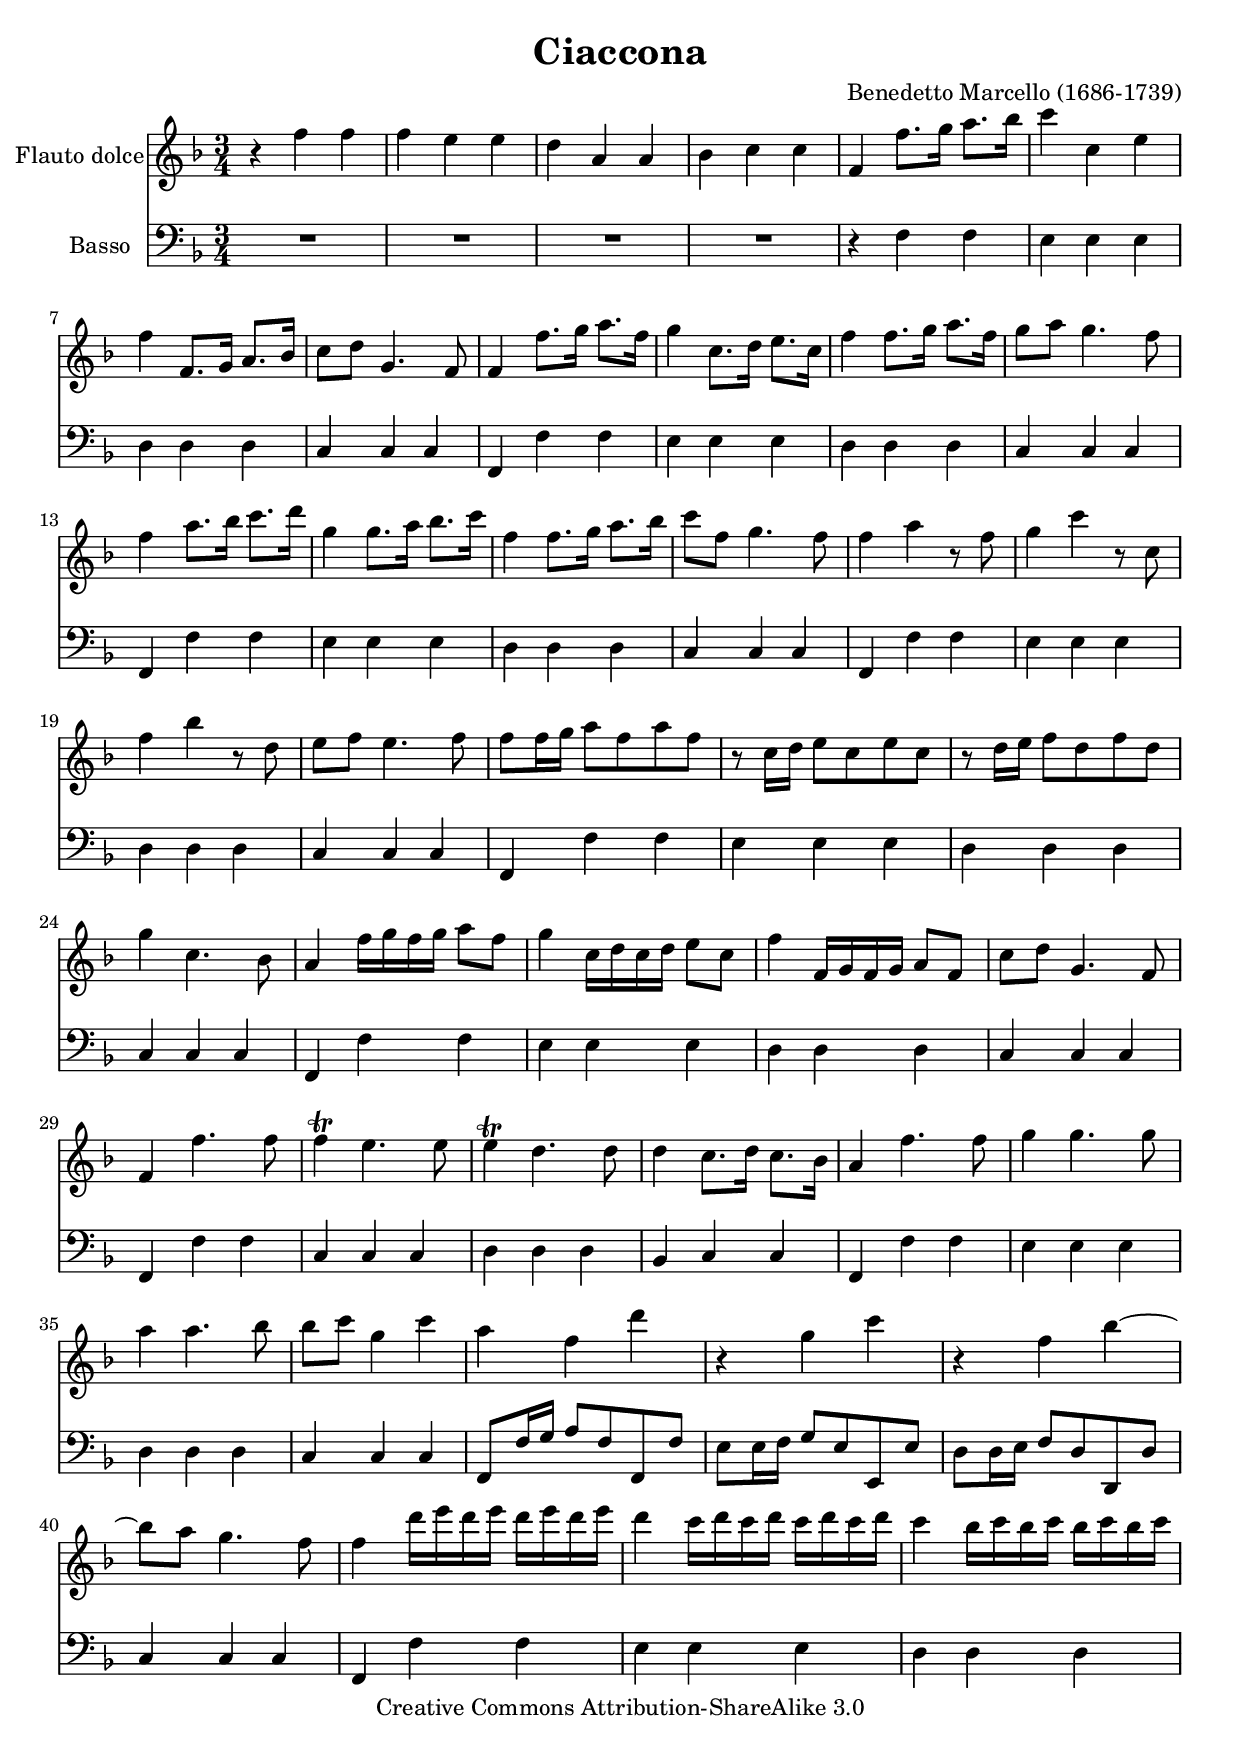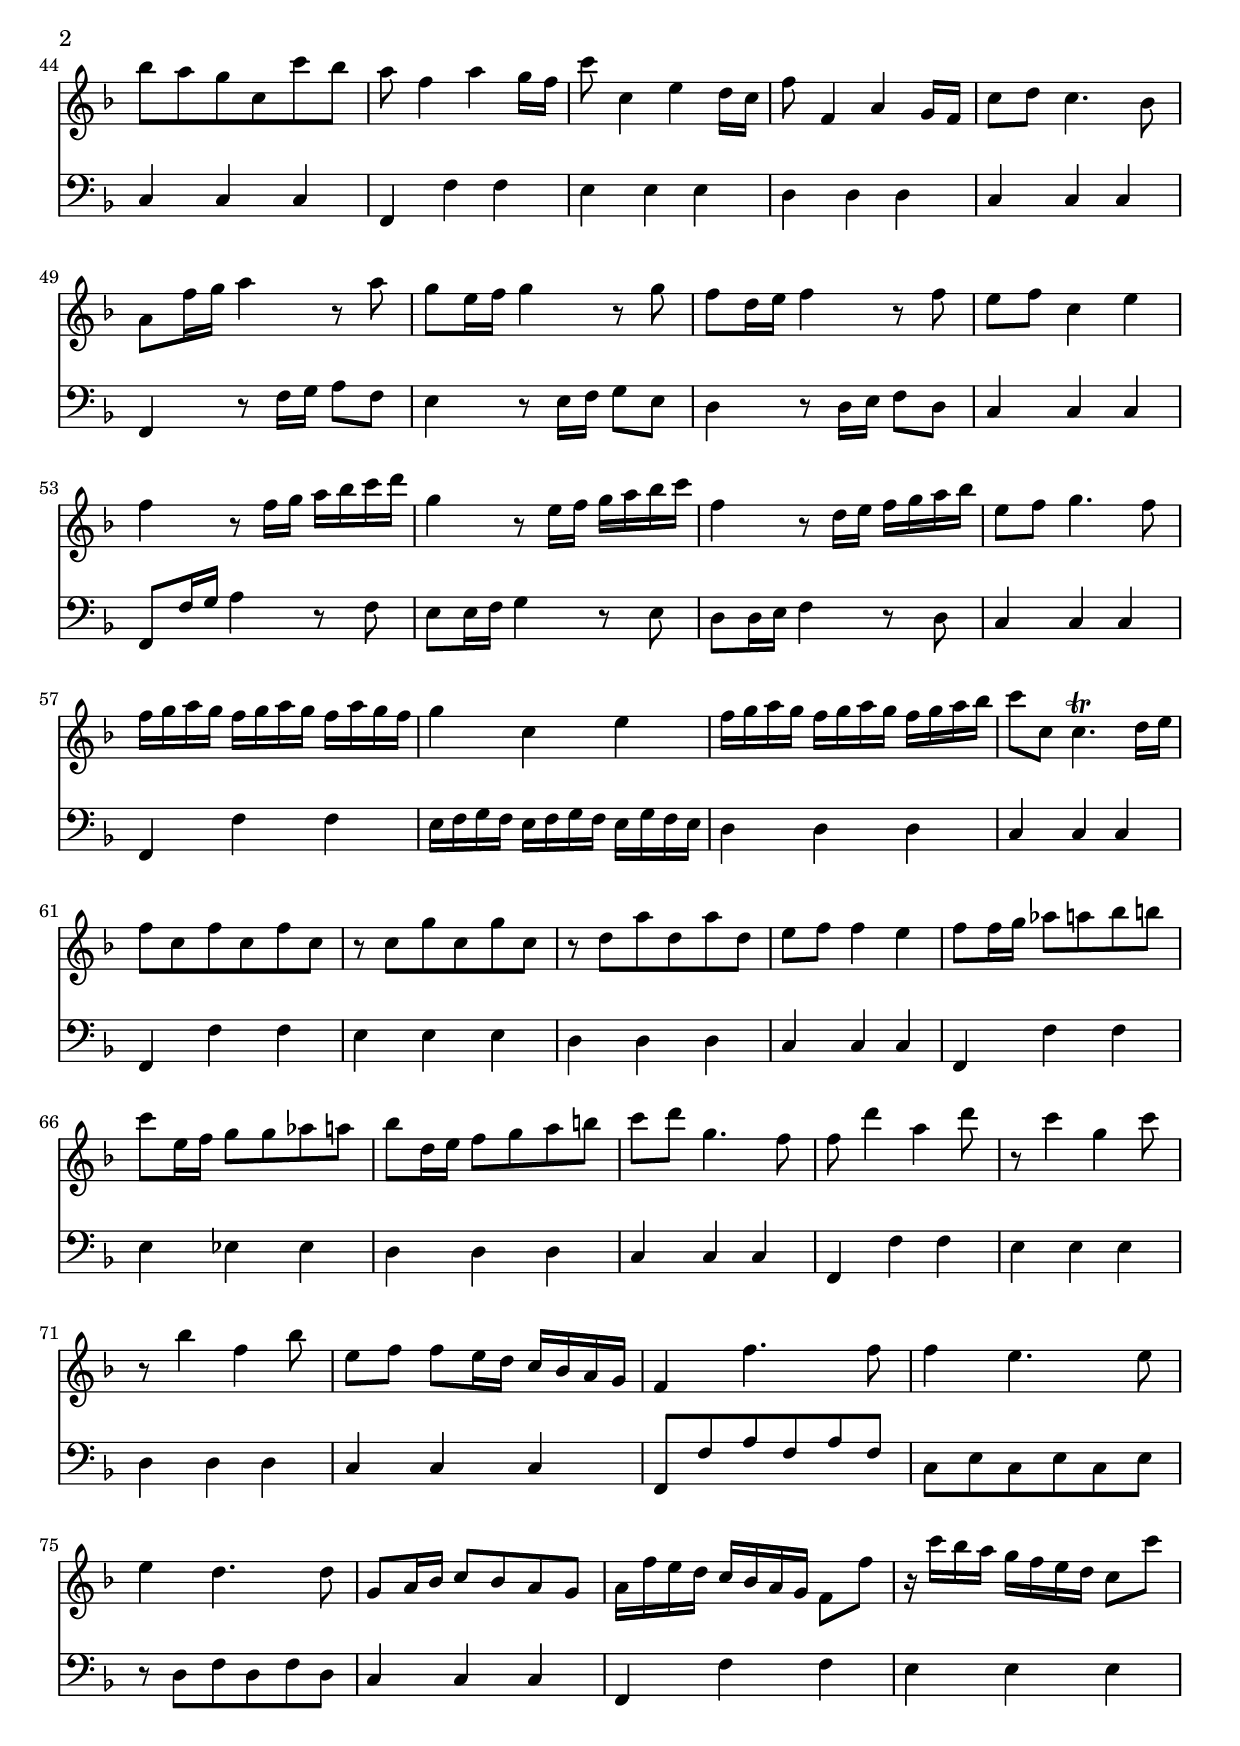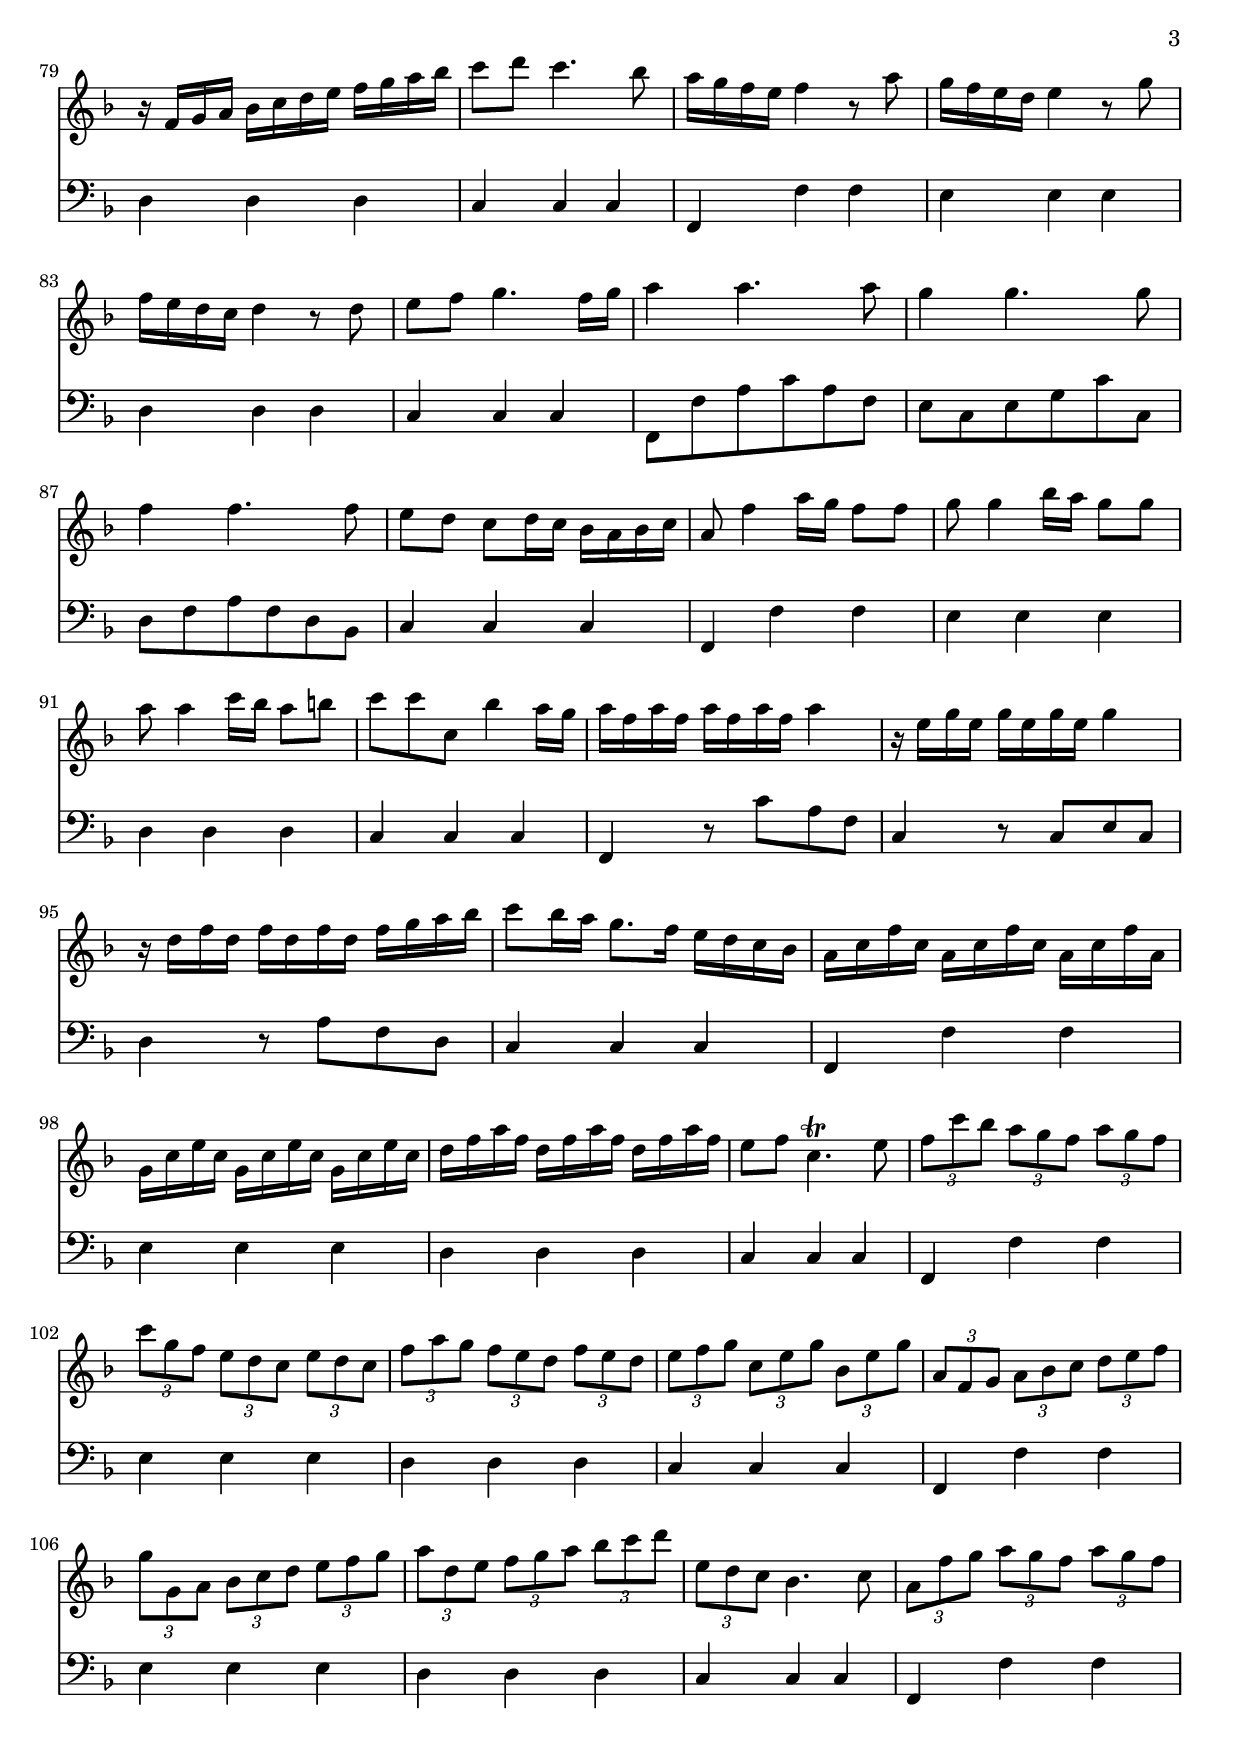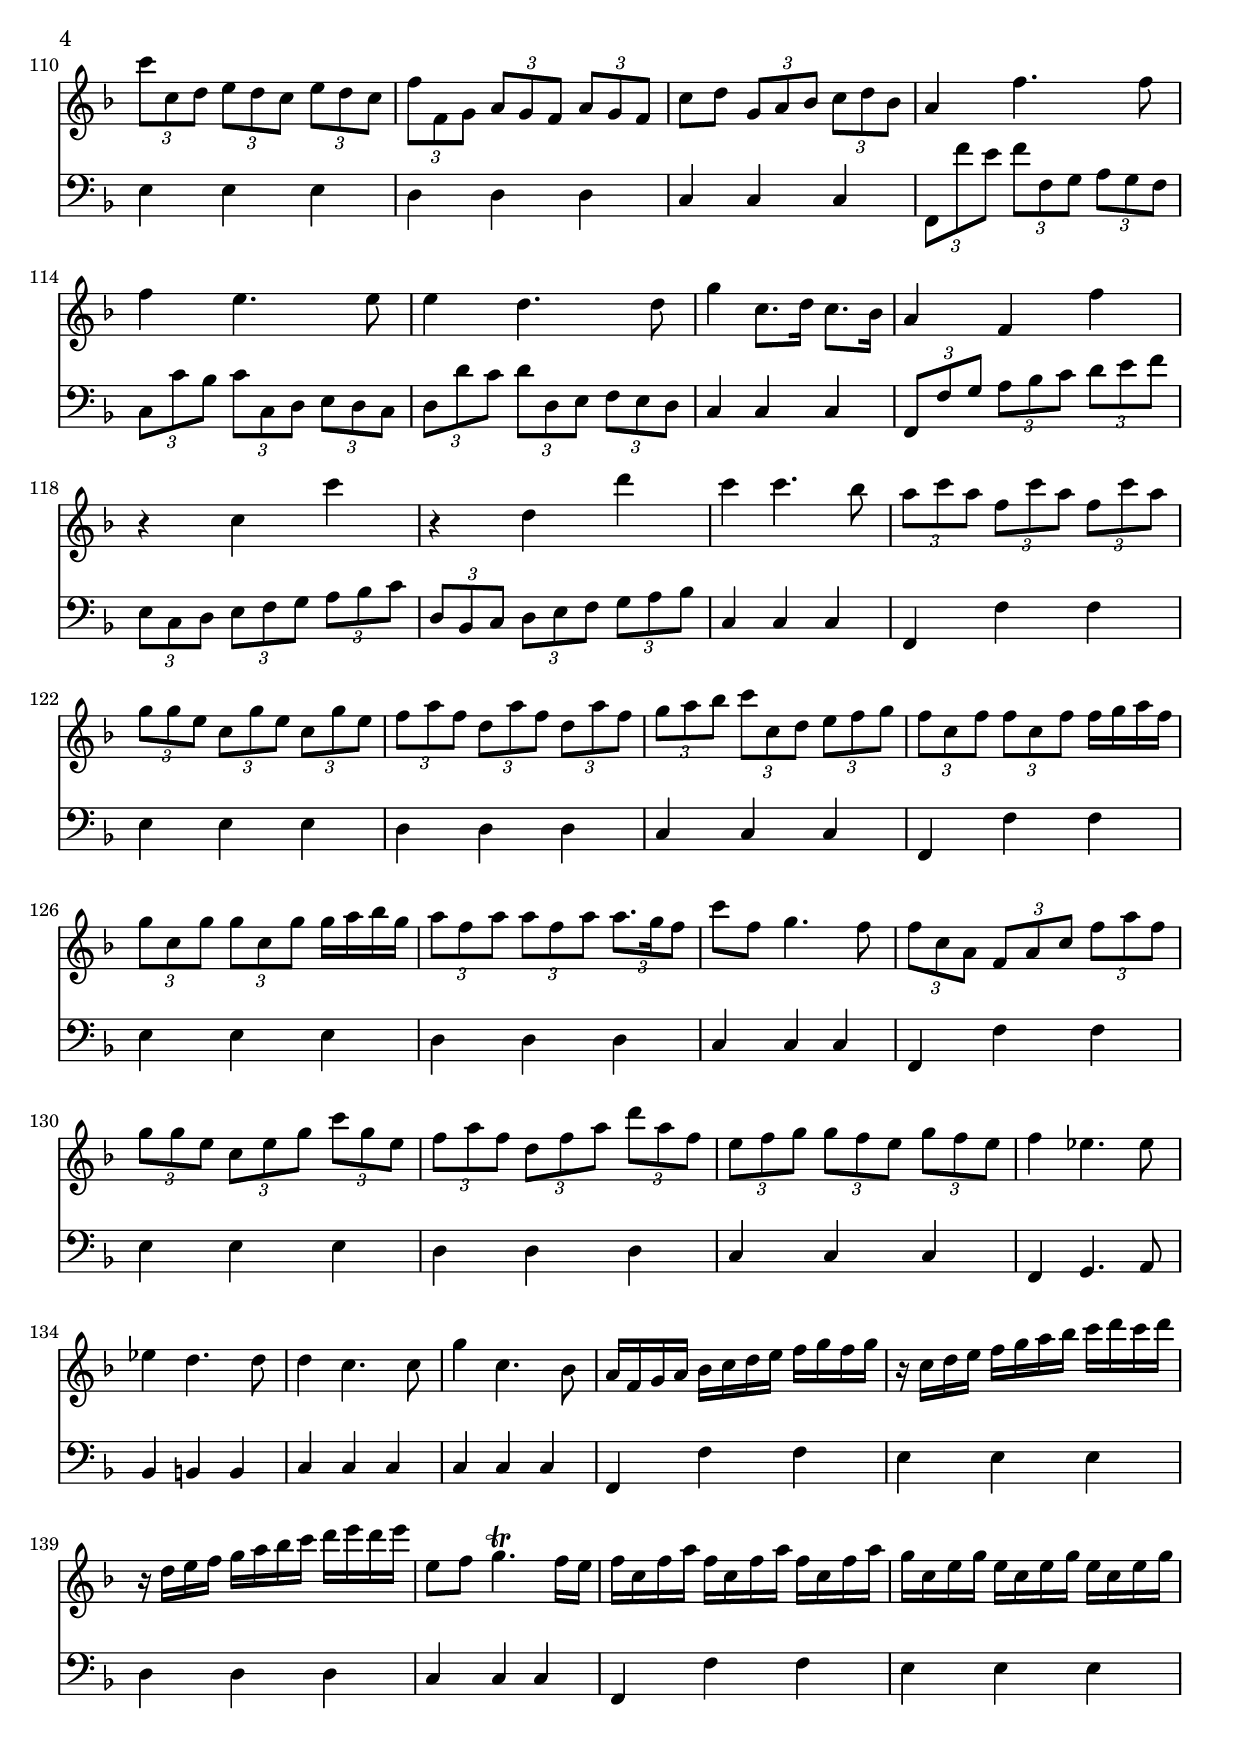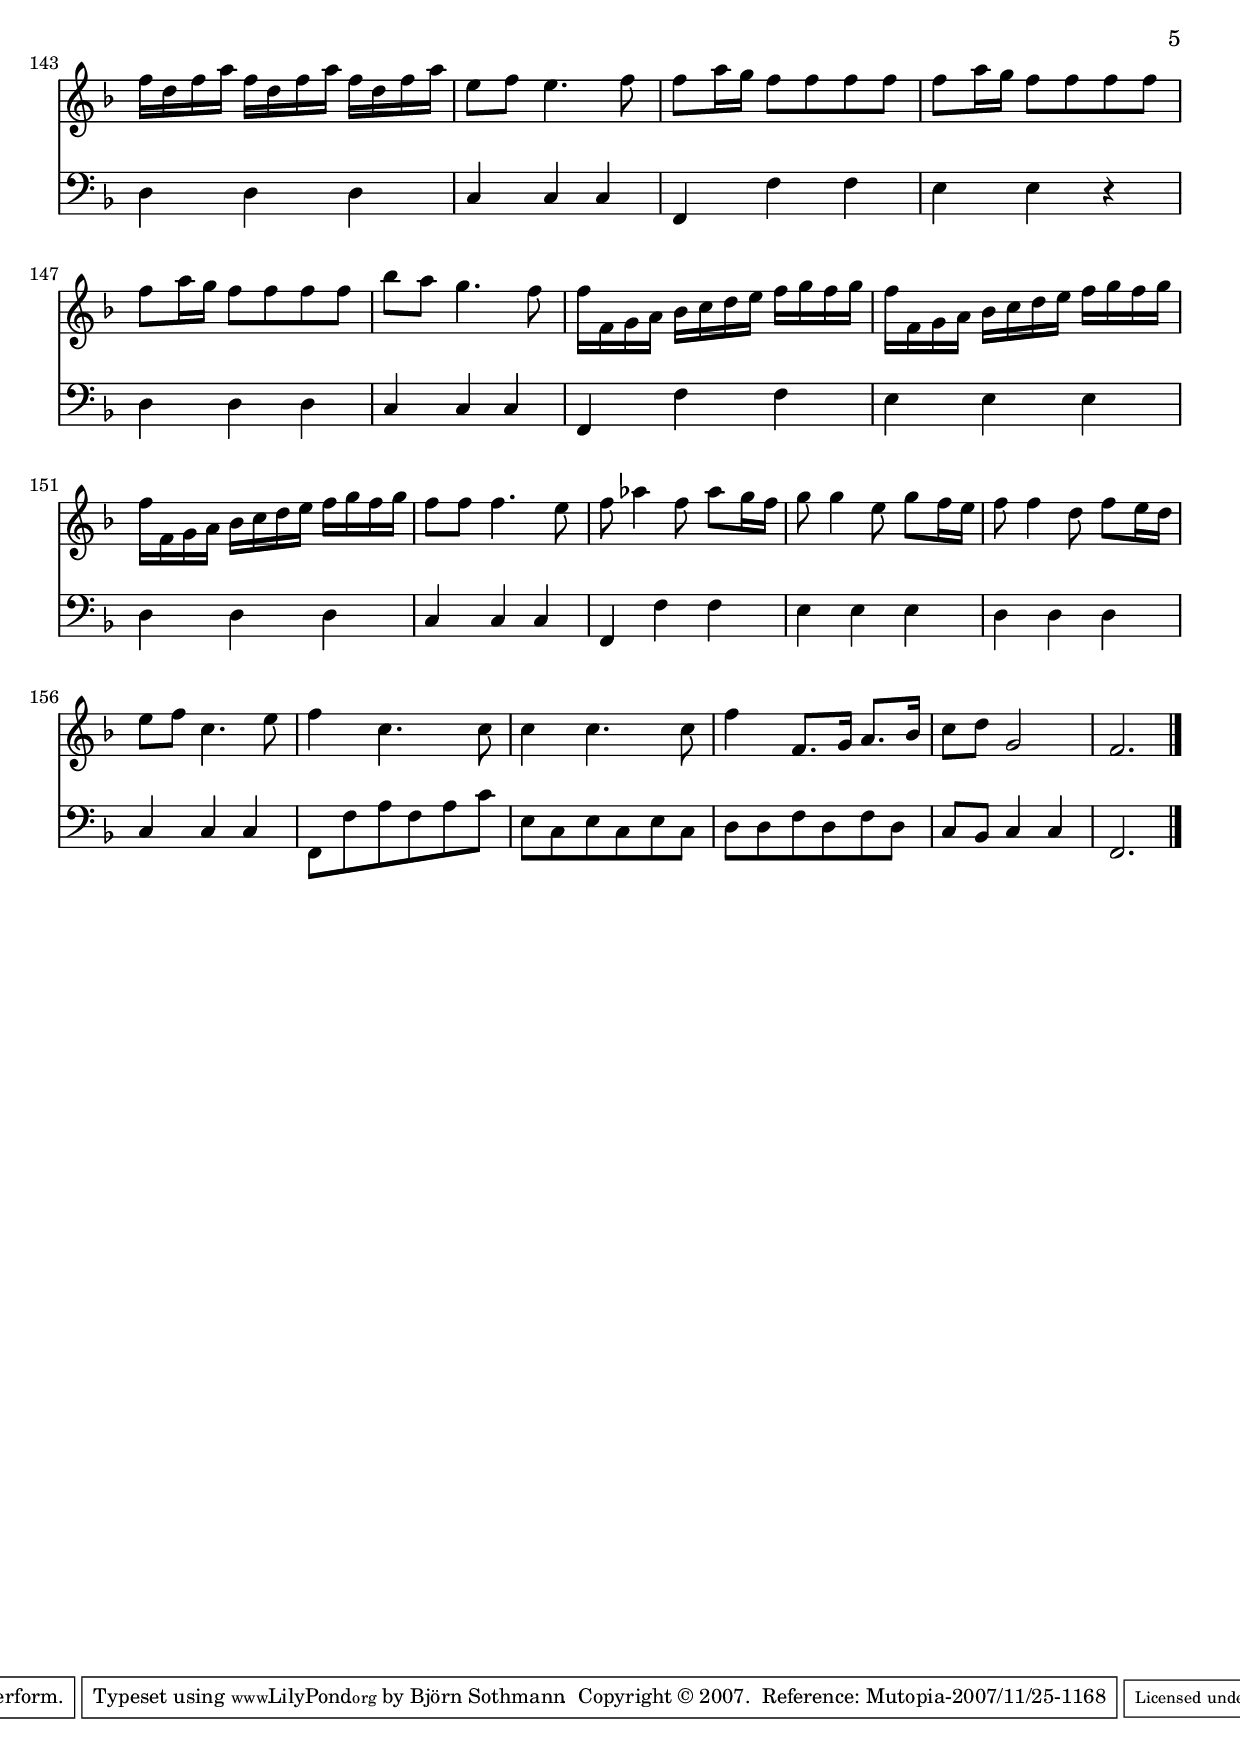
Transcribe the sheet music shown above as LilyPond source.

% Created on Sat Nov 17 18:27:16 CET 2007
\version "2.10.33"

\header {
	title = "Ciaccona"
	composer = "Benedetto Marcello (1686-1739)"
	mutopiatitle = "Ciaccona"
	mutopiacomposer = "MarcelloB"
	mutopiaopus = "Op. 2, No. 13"
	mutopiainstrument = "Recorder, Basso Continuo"
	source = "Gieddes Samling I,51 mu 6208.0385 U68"
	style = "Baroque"
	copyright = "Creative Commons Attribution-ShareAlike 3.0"
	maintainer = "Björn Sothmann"
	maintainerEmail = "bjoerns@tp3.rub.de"
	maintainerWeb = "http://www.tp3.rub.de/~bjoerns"
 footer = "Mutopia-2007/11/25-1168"
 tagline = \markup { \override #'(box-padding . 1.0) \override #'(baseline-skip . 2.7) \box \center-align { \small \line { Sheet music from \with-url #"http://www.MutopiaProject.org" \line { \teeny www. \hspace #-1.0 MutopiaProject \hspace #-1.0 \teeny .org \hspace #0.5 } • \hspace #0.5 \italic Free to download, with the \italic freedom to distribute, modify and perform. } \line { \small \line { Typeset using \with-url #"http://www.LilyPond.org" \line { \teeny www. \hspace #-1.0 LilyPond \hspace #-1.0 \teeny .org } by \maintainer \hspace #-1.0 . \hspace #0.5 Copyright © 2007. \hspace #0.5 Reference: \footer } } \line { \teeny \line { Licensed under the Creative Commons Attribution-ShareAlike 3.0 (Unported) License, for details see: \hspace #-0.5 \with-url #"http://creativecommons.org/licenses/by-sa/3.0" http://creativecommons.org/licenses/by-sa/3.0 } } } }
}

\include "deutsch.ly"


staffAltoRecorder = \new Staff  {
	\time 3/4
	\override Score.MetronomeMark #'stencil = ##f
	\tempo 4 = 100 
	\set Staff.instrumentName="Flauto dolce"
	\set Staff.midiInstrument="recorder"
	\key f \major
	\clef treble
	\relative c'' {
		r4 f f |
		f e e |
		d a a |
		b c c |
		f, f'8. g16 a8. b16 |
		c4 c, e |
		f f,8. g16 a8. b16 |
		c8 d g,4. f8 |
		f4 f'8. g16 a8. f16 |
		g4 c,8. d16 e8. c16 |
		f4 f8. g16 a8. f16 |
		g8 a g4. f8 |
		f4 a8. b16 c8. d16 |
		g,4 g8. a16 b8. c16 |
		f,4 f8. g16 a8. b16 |
		c8 f, g4. f8 |
		f4 a r8 f |
		g4 c r8 c, |
		f4 b r8 d, |
		e f e4. f8 |
		f f16 g a8 f a f |
		r8 c16 d e8 c e c |
		r d16 e f8 d f d |
		g4 c,4. b8 |
		a4 f'16 g f g a8 f |
		g4 c,16 d c d e8 c |
		f4 f,16 g f g a8 f |
		c' d g,4. f8 |
		f4 f'4. f8 |
		f4\trill e4. e8 |
		e4\trill d4. d8 |
		d4 c8. d16 c8. b16 |
		a4 f'4. f8 |
		g4 g4. g8 |
		a4 a4. b8 |
		b c g4 c |
		a f d' |
		r g, c |
		r f, b~ |
		b8 a g4. f8 |
		f4 d'16 e d e d e d e |
		d4 c16 d c d c d c d |
		c4 b16 c b c b c b c |
		b8 a g c, c' b |
		a f4 a g16 f |
		c'8 c,4 e d16 c |
		f8 f,4 a g16 f |
		c'8 d c4. b8 |
		a f'16 g a4 r8 a |
		g e16 f g4 r8 g |
		f d16 e f4 r8 f |
		e f c4 e |
		f r8 f16 g a b c d |
		g,4 r8 e16 f g a b c |
		f,4 r8 d16 e f g a b |
		e,8 f g4. f8 |
		f16 g a g f g a g f a g f |
		g4 c, e |
		f16 g a g f g a g f g a b |
		c8 c, c4.\trill d16 e |
		f8 c f c f c |
		r c g' c, g' c, |
		r d a' d, a' d, |
		e f f4 e |
		f8 f16 g as8 a b h |
		c e,16 f g8 g as a |
		b d,16 e f8 g a h |
		c d g,4. f8 |
		f d'4 a d8 |
		r8 c4 g c8 |
		r8 b4 f b8 |
		e, f f e16 d c b a g |
		f4 f'4. f8 |
		f4 e4. e8 |
		e4 d4. d8 |
		g,8 a16 b c8 b a g |
		a16 f' e d c b a g f8 f' |
		r16 c' b a g f e d c8 c' |
		r16 f,, g a b c d e f g a b |
		c8 d c4. b8 |
		a16 g f e f4 r8 a |
		g16 f e d e4 r8 g |
		f16 e d c d4 r8 d |
		e f g4. f16 g |
		a4 a4. a8 |
		g4 g4. g8 |
		f4 f4. f8 |
		e d c d16 c b a b c |
		a8 f'4 a16 g f8 f |
		g g4 b16 a g8 g |
		a a4 c16 b a8 h |
		c c c, b'4 a16 g |
		a f a f a f a f a4 |
		r16 e g e g e g e g4 |
		r16 d f d f d f d f g a b |
		c8 b16 a g8. f16 e d c b |
		a c f c a c f c a c f a, |
		g c e c g c e c g c e c |
		d f a f d f a f d f a f |
		e8 f c4.\trill e8 |
		\times 2/3 {f c' b} \times 2/3 {a g f} \times 2/3 {a g f} |
		\times 2/3 {c' g f} \times 2/3 {e d c} \times 2/3 {e d c} |
		\times 2/3 {f a g} \times 2/3 {f e d} \times 2/3 {f e d} |
		\times 2/3 {e f g} \times 2/3 {c, e g} \times 2/3 {b, e g} |
		\times 2/3 {a, f g} \times 2/3 {a b c} \times 2/3 {d e f} |
		\times 2/3 {g g, a} \times 2/3 {b c d} \times 2/3 {e f g} |
		\times 2/3 {a d, e} \times 2/3 {f g a} \times 2/3 {b c d} |
		\times 2/3 {e, d c} b4. c8 |
		\times 2/3 {a f' g} \times 2/3 {a g f} \times 2/3 {a g f} |
		\times 2/3 {c' c, d} \times 2/3 {e d c} \times 2/3 {e d c} |
		\times 2/3 {f f, g} \times 2/3 {a g f} \times 2/3 {a g f} |
		c' d \times 2/3 {g, a b} \times 2/3 {c d b} |
		a4 f'4. f8 |
		f4 e4. e8 |
		e4 d4. d8 |
		g4 c,8. d16 c8. b16 |
		a4 f f' |
		r c c' |
		r d, d' |
		c c4. b8 |
		\times 2/3 {a c a} \times 2/3 {f c' a} \times 2/3 {f c' a} |
		\times 2/3 {g g e} \times 2/3 {c g' e} \times 2/3 {c g' e} |
		\times 2/3 {f a f} \times 2/3 {d a' f} \times 2/3 {d a' f} |
		\times 2/3 {g a b} \times 2/3 {c c, d} \times 2/3 {e f g} |
		\times 2/3 {f c f} \times 2/3 {f c f} f16 g a f |
		\times 2/3 {g8 c, g'} \times 2/3 {g c, g'} g16 a b g |
		\times 2/3 {a8 f a} \times 2/3 {a f a} \times 2/3 {a8. g16 f8} |
		c'8 f, g4. f8 |
		\times 2/3 {f c a} \times 2/3 {f a c} \times 2/3 {f a f} |
		\times 2/3 {g g e} \times 2/3 {c e g} \times 2/3 {c g e} |
		\times 2/3 {f a f} \times 2/3 {d f a} \times 2/3 {d a f} |
		\times 2/3 {e f g} \times 2/3 {g f e} \times 2/3 {g f e} |
		f4 es4. es8 |
		es4 d4. d8 |
		d4 c4. c8 |
		g'4 c,4. b8 |
		a16 f g a b c d e f g f g |
		r c, d e f g a b c d c d |
		r d, e f g a b c d e d e |
		e,8 f g4.\trill f16 e |
		f c f a f c f a f c f a |
		g c, e g e c e g e c e g |
		f d f a f d f a f d f a |
		e8 f e4. f8 |
		f a16 g f8 f f f |
		f a16 g f8 f f f |
		f a16 g f8 f f f |
		b a g4. f8 |
		f16 f, g a b c d e f g f g |
		f f, g a b c d e f g f g |
		f f, g a b c d e f g f g |
		f8 f f4. e8 |
		f as4 f8 as8 g16 f |
		g8 g4 e8 g f16 e |
		f8 f4 d8 f e16 d |
		e8 f c4. e8 |
		f4 c4. c8 |
		c4 c4. c8 |
		f4 f,8. g16 a8. b16 |
		c8 d g,2 |
		f2. |
	\bar "|."
	}

}
staffCello = \new Staff  {
	\set Staff.instrumentName="Basso"
	\set Staff.midiInstrument="harpsichord"
	\key f \major
	\clef bass
	\relative c {
		R2.*4 |
		r4 f f |
		e e e |
		d d d |
		c c c |
		f, f' f |
		e e e |
		d d d |
		c c c |
		f, f' f |
		e e e |
		d d d |
		c c c |
		f, f' f |
		e e e |
		d d d |
		c c c |
		f, f' f |
		e e e |
		d d d |
		c c c |
		f, f' f |
		e e e |
		d d d |
		c c c |
		f, f' f |
		c c c |
		d d d |
		b c c |
		f, f' f |
		e e e |
		d d d |
		c c c |
		f,8 f'16 g a8 f f, f' |
		e e16 f g8 e e, e' |
		d d16 e f8 d d, d' |
		c4 c c |
		f, f' f |
		e e e |
		d d d |
		c c c |
		f, f' f |
		e e e |
		d d d |
		c c c |
		f, r8 f'16 g a8 f |
		e4 r8 e16 f g8 e |
		d4 r8 d16 e f8 d |
		c4 c c |
		f,8 f'16 g a4 r8 f |
		e e16 f g4 r8 e |
		d d16 e f4 r8 d |
		c4 c c |
		f, f' f |
		e16 f g f e f g f e g f e |
		d4 d d |
		c c c |
		f, f' f |
		e e e |
		d d d |
		c c c |
		f, f' f |
		e es es |
		d d d |
		c c c |
		f, f' f |
		e e e |
		d d d |
		c c c |
		f,8 f' a f a f |
		c e c e c e |
		r d f d f d |
		c4 c c |
		f, f' f |
		e e e |
		d d d |
		c c c |
		f, f' f |
		e e e |
		d d d |
		c c c |
		f,8 f' a c a f |
		e c e g c c, |
		d f a f d b |
		c4 c c |
		f, f' f |
		e e e |
		d d d |
		c c c |
		f, r8 c'' a f |
		c4 r8 c e c |
		d4 r8 a' f d |
		c4 c c |
		f, f' f |
		e e e |
		d d d |
		c c c |
		f, f' f |
		e e e |
		d d d |
		c c c |
		f, f' f |
		e e e |
		d d d |
		c c c |
		f, f' f |
		e e e |
		d d d |
		c c c |
		\times 2/3 {f,8 f'' e} \times 2/3 {f f, g} \times 2/3 {a g f} |
		\times 2/3 {c c' b} \times 2/3 {c c, d} \times 2/3 {e d c} |
		\times 2/3 {d d' c} \times 2/3 {d d, e} \times 2/3 {f e d} |
		c4 c c |
		\times 2/3 {f,8 f' g} \times 2/3 {a b c} \times 2/3 {d e f} |
		\times 2/3 {e, c d} \times 2/3 {e f g} \times 2/3 {a b c} |
		\times 2/3 {d, b c} \times 2/3 {d e f} \times 2/3 {g a b} |
		c,4 c c |
		f, f' f |
		e e e |
		d d d |
		c c c |
		f, f' f |
		e e e |
		d d d |
		c c c |
		f, f' f |
		e e e |
		d d d |
		c c c |
		f, g4. a8 |
		b4 h h |
		c c c |
		c c c |
		f, f' f |
		e e e |
		d d d |
		c c c |
		f, f' f |
		e e e |
		d d d |
		c c c |
		f, f' f |
		e e r |
		d d d |
		c c c |
		f, f' f |
		e e e |
		d d d |
		c c c |
		f, f' f |
		e e e |
		d d d |
		c c c |
		f,8 f' a f a c |
		e, c e c e c |
		d d f d f d |
		c b c4 c |
		f,2. |
	\bar "|."
	}

}


\score {
	<<
		\staffAltoRecorder
		\staffCello
	>>
	
	\midi {
	}

	\layout  {
	}
}

\paper {
}

